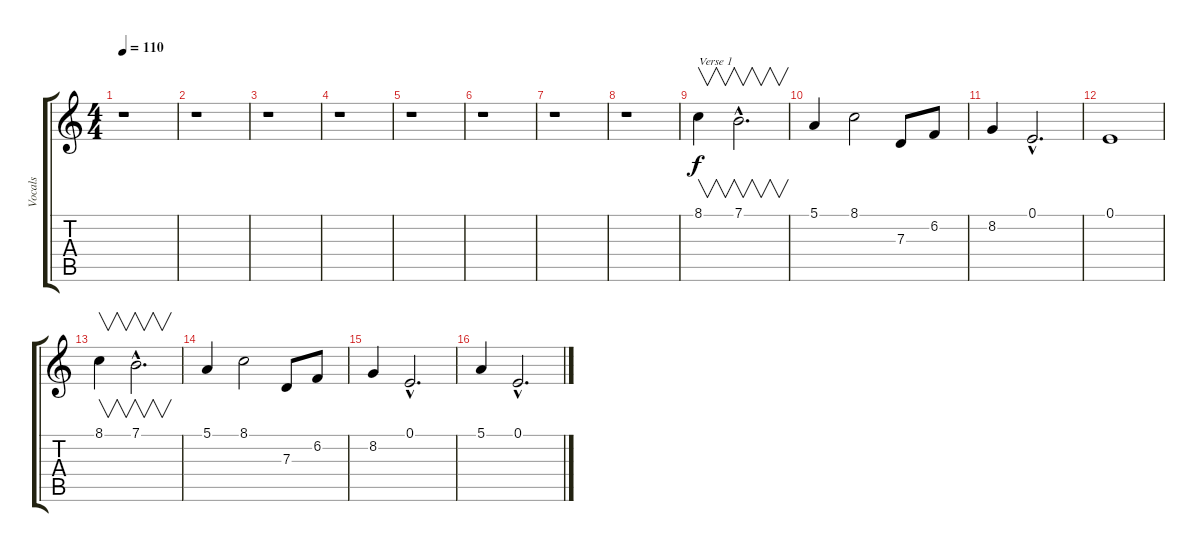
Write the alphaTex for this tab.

\track ("Vocals" "Vocals") {instrument voiceoohs}
\staff {score tabs}
\tuning (E4 B3 G3 D3 A2 E2) {hide}
\ts (4 4)
\tempo 110
\clef g2
\ks c
r.1{dy f instrument voiceoohs} |
r.1 |
r.1 |
r.1 |
r.1 |
r.1 |
r.1 |
r.1 |
8.1.4{v txt "Verse 1"} 7.1{hac}.2{v d} |
5.1.4 8.1.2 7.3.8 6.2.8 |
8.2.4 0.1{hac}.2{d} |
0.1.1 |
8.1.4{v} 7.1{hac}.2{v d} |
5.1.4 8.1.2 7.3.8 6.2.8 |
8.2.4 0.1{hac}.2{d} |
5.1.4 0.1{hac}.2{d}
